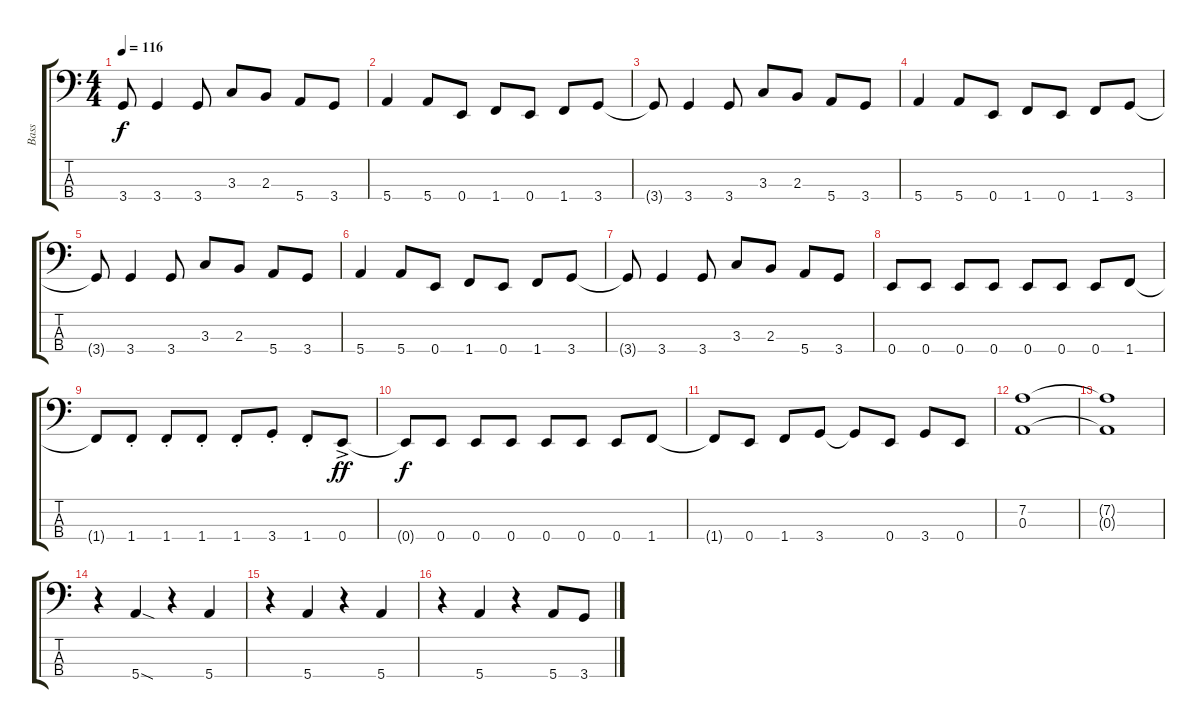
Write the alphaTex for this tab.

\track ("Bass" "Bass") {instrument electricbassfinger}
\staff {score tabs}
\tuning (G2 D2 A1 E1) {hide}
\ts (4 4)
\tempo 116
\clef f4
\ks c
3.4{t}.8{dy f} 3.4.4 3.4.8 3.3.8 2.3.8 5.4.8 3.4.8 |
5.4.4 5.4.8 0.4.8 1.4.8 0.4.8 1.4.8 3.4.8 |
3.4{t}.8 3.4.4 3.4.8 3.3.8 2.3.8 5.4.8 3.4.8 |
5.4.4 5.4.8 0.4.8 1.4.8 0.4.8 1.4.8 3.4.8 |
3.4{t}.8 3.4.4 3.4.8 3.3.8 2.3.8 5.4.8 3.4.8 |
5.4.4 5.4.8 0.4.8 1.4.8 0.4.8 1.4.8 3.4.8 |
3.4{t}.8 3.4.4 3.4.8 3.3.8 2.3.8 5.4.8 3.4.8 |
0.4.8 0.4.8 0.4.8 0.4.8 0.4.8 0.4.8 0.4.8 1.4.8 |
1.4{t}.8 1.4{st}.8 1.4{st}.8 1.4{st}.8 1.4{st}.8 3.4{st}.8 1.4{st}.8 0.4{ac}.8{dy ff} |
0.4{t}.8{dy f} 0.4.8 0.4.8 0.4.8 0.4.8 0.4.8 0.4.8 1.4.8 |
1.4{t}.8 0.4.8 1.4.8 3.4.8 3.4{t}.8 0.4.8 3.4.8 0.4.8 |
(7.2 0.3).1 |
(7.2{t} 0.3{t}).1 |
r.4 5.4{sod}.4 r.4 5.4.4 |
r.4 5.4.4 r.4 5.4.4 |
r.4 5.4.4 r.4 5.4.8 3.4.8
